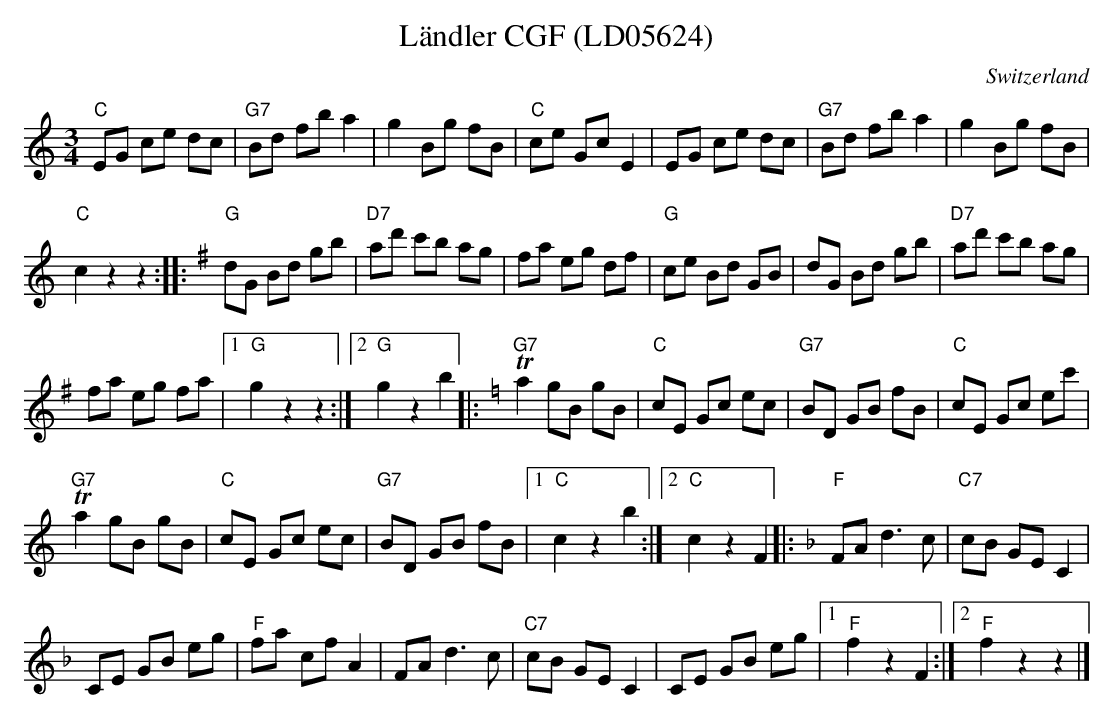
X:1
T: Ländler CGF (LD05624)
O:Switzerland
M:3/4
L:1/8
K:C major
"C"EG ce dc | "G7"Bd fb a2 | g2 Bg fB | "C"ce Gc E2 | EG ce dc | "G7"Bd fb a2 | g2 Bg fB |
"C"c2z2z2 :: [K:G] "G"dG Bd gb | "D7"ad' c'b ag | fa eg df | "G"ce Bd GB | dG Bd gb | "D7"ad' c'b ag |
fa eg fa |1 "G"g2z2z2 :|2 "G"g2z2b2 |: [K:C] "G7"Ta2 gB gB | "C"cE Gc ec | "G7"BD GB fB | "C"cE Gc ec' |
"G7"Ta2 gB gB | "C"cE Gc ec | "G7"BD GB fB |1 "C"c2z2b2 :|2 "C"c2z2F2 |: [K:F] "F"FA d3c | "C7"cB GE C2 |
CE GB eg | "F"fa cf A2 | FA d3c | "C7"cB GE C2 | CE GB eg |1 "F"f2z2F2 :|2 "F"f2z2z2 |]
